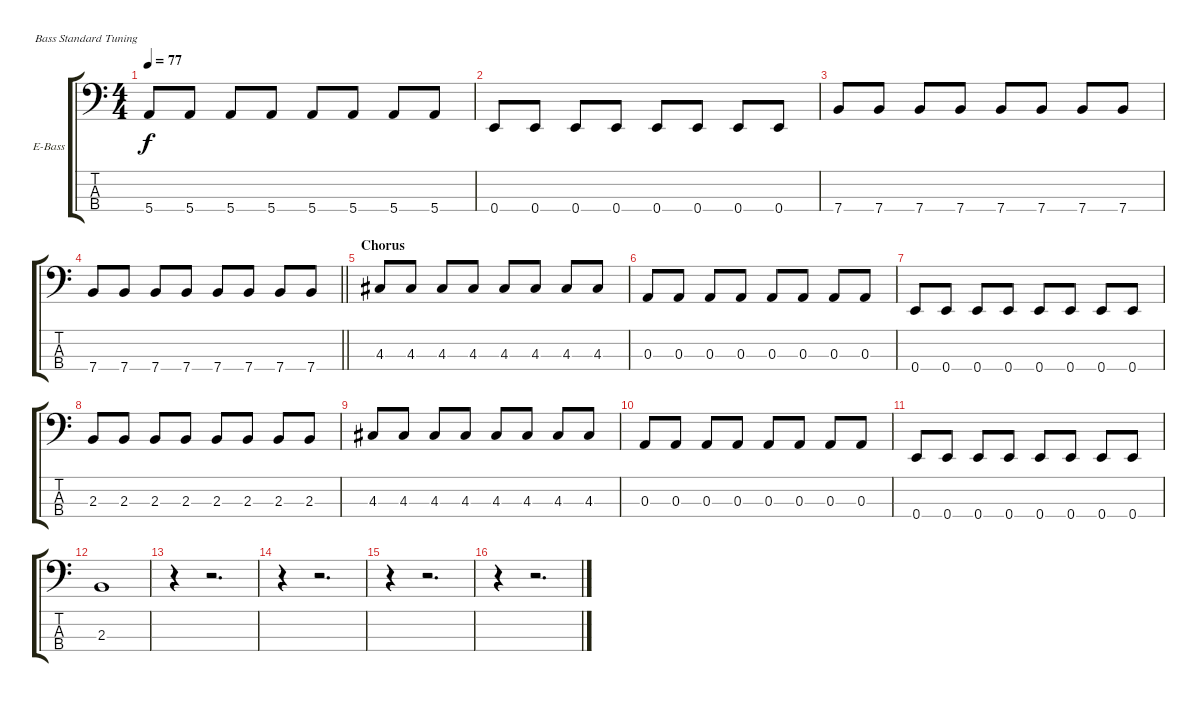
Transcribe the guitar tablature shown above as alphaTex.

\bracketExtendMode groupsimilarinstruments
\firstSystemTrackNameOrientation horizontal
\otherSystemsTrackNameOrientation horizontal
\track ("Bass" "E-Bass") {instrument electricbasspick}
\staff {score tabs}
\tuning (G2 D2 A1 E1)
\ts (4 4)
\tempo 77
\clef f4
\ks c
5.4.8{dy f} 5.4.8 5.4.8 5.4.8 5.4.8 5.4.8 5.4.8 5.4.8 |
0.4.8 0.4.8 0.4.8 0.4.8 0.4.8 0.4.8 0.4.8 0.4.8 |
7.4.8 7.4.8 7.4.8 7.4.8 7.4.8 7.4.8 7.4.8 7.4.8 |
\barLineRight lightlight
7.4.8 7.4.8 7.4.8 7.4.8 7.4.8 7.4.8 7.4.8 7.4.8 |
\section ("" "Chorus")
4.3.8 4.3.8 4.3.8 4.3.8 4.3.8 4.3.8 4.3.8 4.3.8 |
0.3.8 0.3.8 0.3.8 0.3.8 0.3.8 0.3.8 0.3.8 0.3.8 |
0.4.8 0.4.8 0.4.8 0.4.8 0.4.8 0.4.8 0.4.8 0.4.8 |
2.3.8 2.3.8 2.3.8 2.3.8 2.3.8 2.3.8 2.3.8 2.3.8 |
4.3.8 4.3.8 4.3.8 4.3.8 4.3.8 4.3.8 4.3.8 4.3.8 |
0.3.8 0.3.8 0.3.8 0.3.8 0.3.8 0.3.8 0.3.8 0.3.8 |
0.4.8 0.4.8 0.4.8 0.4.8 0.4.8 0.4.8 0.4.8 0.4.8 |
2.3.1 |
r.4 r.2{d} |
\beaming (8 2 2 4)
r.4 r.2{d} |
\beaming (8 2 2 2 2)
r.4 r.2{d} |
\beaming (8 2 2 4)
r.4 r.2{d}
